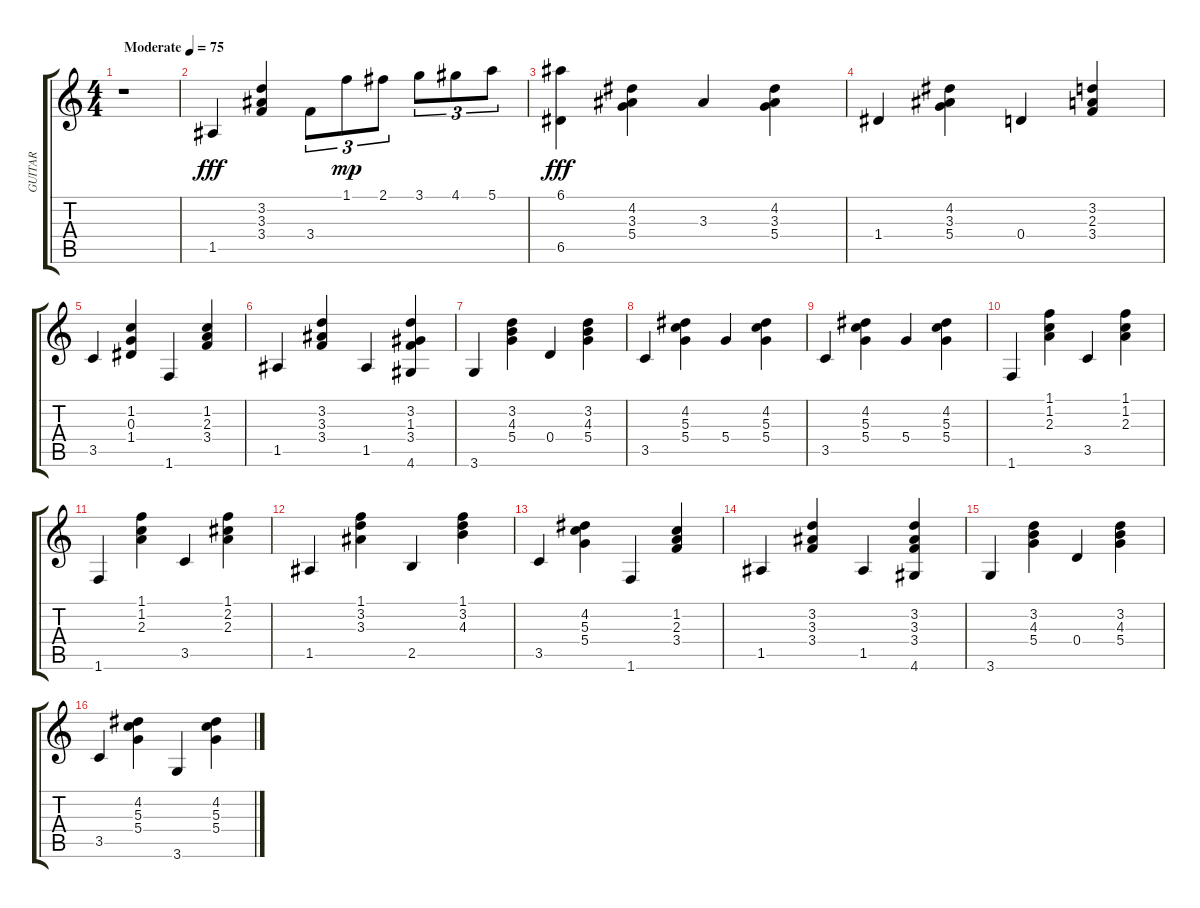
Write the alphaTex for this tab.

\track ("GUITAR" "GUITAR") {instrument acousticguitarsteel}
\staff {score tabs}
\tuning (E4 B3 G3 D3 A2 E2) {hide}
\ts (4 4)
\tempo (75 "Moderate")
\clef g2
\ks c
r.1{dy fff instrument acousticguitarsteel} |
1.5.4 (3.2 3.3 3.4).4 3.4.8{tu (3 2)} 1.1.8{tu (3 2) dy mp} 2.1.8{tu (3 2)} 3.1.8{tu (3 2)} 4.1.8{tu (3 2)} 5.1.8{tu (3 2)} |
(6.1 6.5).4{dy fff} (4.2 3.3 5.4).4 3.3.4 (4.2 3.3 5.4).4 |
1.4.4 (4.2 3.3 5.4).4 0.4.4 (3.2 2.3 3.4).4 |
3.5.4 (1.2 0.3 1.4).4 1.6.4 (1.2 2.3 3.4).4 |
1.5.4 (3.2 3.3 3.4).4 1.5.4 (3.2 1.3 3.4 4.6).4 |
3.6.4 (3.2 4.3 5.4).4 0.4.4 (3.2 4.3 5.4).4 |
3.5.4 (4.2 5.3 5.4).4 5.4.4 (4.2 5.3 5.4).4 |
3.5.4 (4.2 5.3 5.4).4 5.4.4 (4.2 5.3 5.4).4 |
1.6.4 (1.1 1.2 2.3).4 3.5.4 (1.1 1.2 2.3).4 |
1.6.4 (1.1 1.2 2.3).4 3.5.4 (1.1 2.2 2.3).4 |
1.5.4 (1.1 3.2 3.3).4 2.5.4 (1.1 3.2 4.3).4 |
3.5.4 (4.2 5.3 5.4).4 1.6.4 (1.2 2.3 3.4).4 |
1.5.4 (3.2 3.3 3.4).4 1.5.4 (3.2 3.3 3.4 4.6).4 |
3.6.4 (3.2 4.3 5.4).4 0.4.4 (3.2 4.3 5.4).4 |
3.5.4 (4.2 5.3 5.4).4 3.6.4 (4.2 5.3 5.4).4
